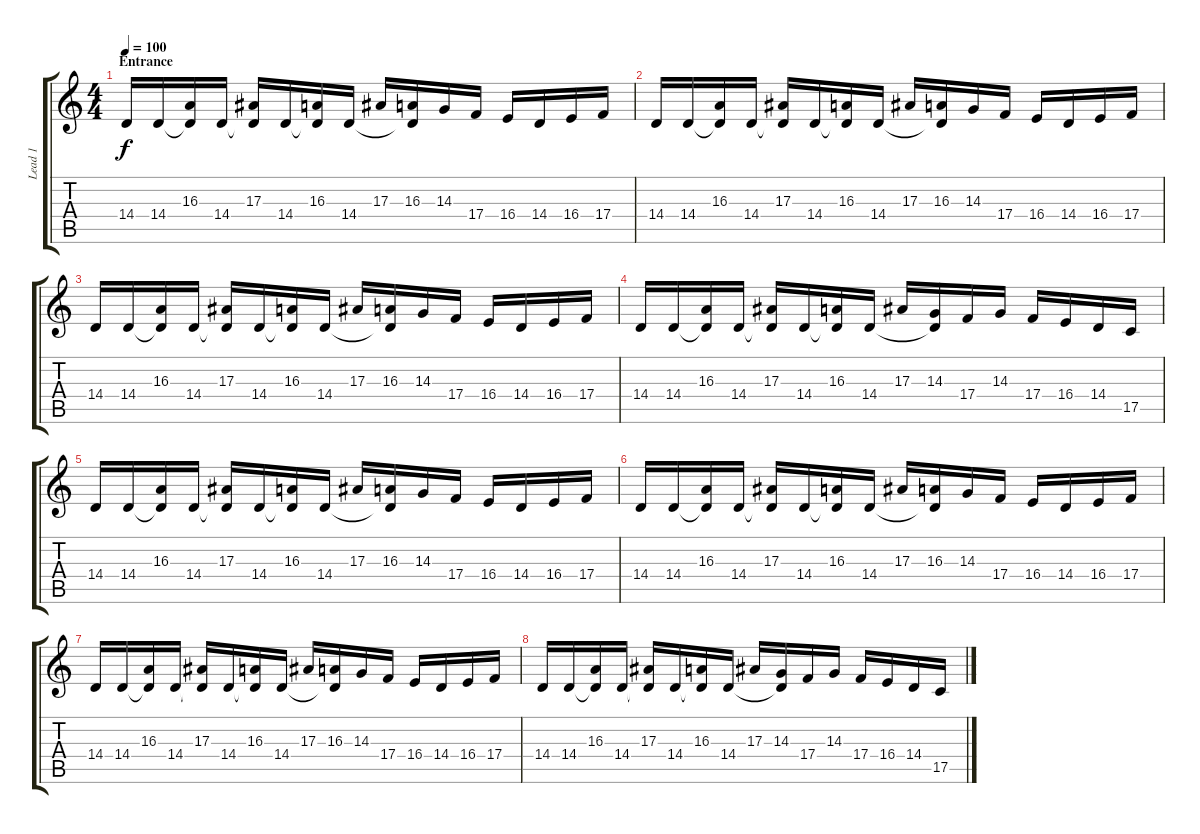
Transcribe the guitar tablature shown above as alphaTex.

\track ("Lead 1" "Lead 1") {instrument fx7echoes}
\staff {score tabs}
\tuning (D4 A3 F3 C3 G2 D2) {hide}
\ts (4 4)
\section ("" "Entrance")
\tempo 100
\clef g2
\ks c
14.4.16{dy f instrument fx7echoes} 14.4.16 (16.3 14.4{t}).16 14.4.16 (17.3 14.4{t}).16 14.4.16 (16.3 14.4{t}).16 14.4.16 17.3.16 (16.3 14.4{t}).16 14.3.16 17.4.16 16.4.16 14.4.16 16.4.16 17.4.16 |
14.4.16 14.4.16 (16.3 14.4{t}).16 14.4.16 (17.3 14.4{t}).16 14.4.16 (16.3 14.4{t}).16 14.4.16 17.3.16 (16.3 14.4{t}).16 14.3.16 17.4.16 16.4.16 14.4.16 16.4.16 17.4.16 |
14.4.16 14.4.16 (16.3 14.4{t}).16 14.4.16 (17.3 14.4{t}).16 14.4.16 (16.3 14.4{t}).16 14.4.16 17.3.16 (16.3 14.4{t}).16 14.3.16 17.4.16 16.4.16 14.4.16 16.4.16 17.4.16 |
14.4.16 14.4.16 (16.3 14.4{t}).16 14.4.16 (17.3 14.4{t}).16 14.4.16 (16.3 14.4{t}).16 14.4.16 17.3.16 (14.3 14.4{t}).16 17.4.16 14.3.16 17.4.16 16.4.16 14.4.16 17.5.16 |
14.4.16 14.4.16 (16.3 14.4{t}).16 14.4.16 (17.3 14.4{t}).16 14.4.16 (16.3 14.4{t}).16 14.4.16 17.3.16 (16.3 14.4{t}).16 14.3.16 17.4.16 16.4.16 14.4.16 16.4.16 17.4.16 |
14.4.16 14.4.16 (16.3 14.4{t}).16 14.4.16 (17.3 14.4{t}).16 14.4.16 (16.3 14.4{t}).16 14.4.16 17.3.16 (16.3 14.4{t}).16 14.3.16 17.4.16 16.4.16 14.4.16 16.4.16 17.4.16 |
14.4.16 14.4.16 (16.3 14.4{t}).16 14.4.16 (17.3 14.4{t}).16 14.4.16 (16.3 14.4{t}).16 14.4.16 17.3.16 (16.3 14.4{t}).16 14.3.16 17.4.16 16.4.16 14.4.16 16.4.16 17.4.16 |
14.4.16 14.4.16 (16.3 14.4{t}).16 14.4.16 (17.3 14.4{t}).16 14.4.16 (16.3 14.4{t}).16 14.4.16 17.3.16 (14.3 14.4{t}).16 17.4.16 14.3.16 17.4.16 16.4.16 14.4.16 17.5.16
